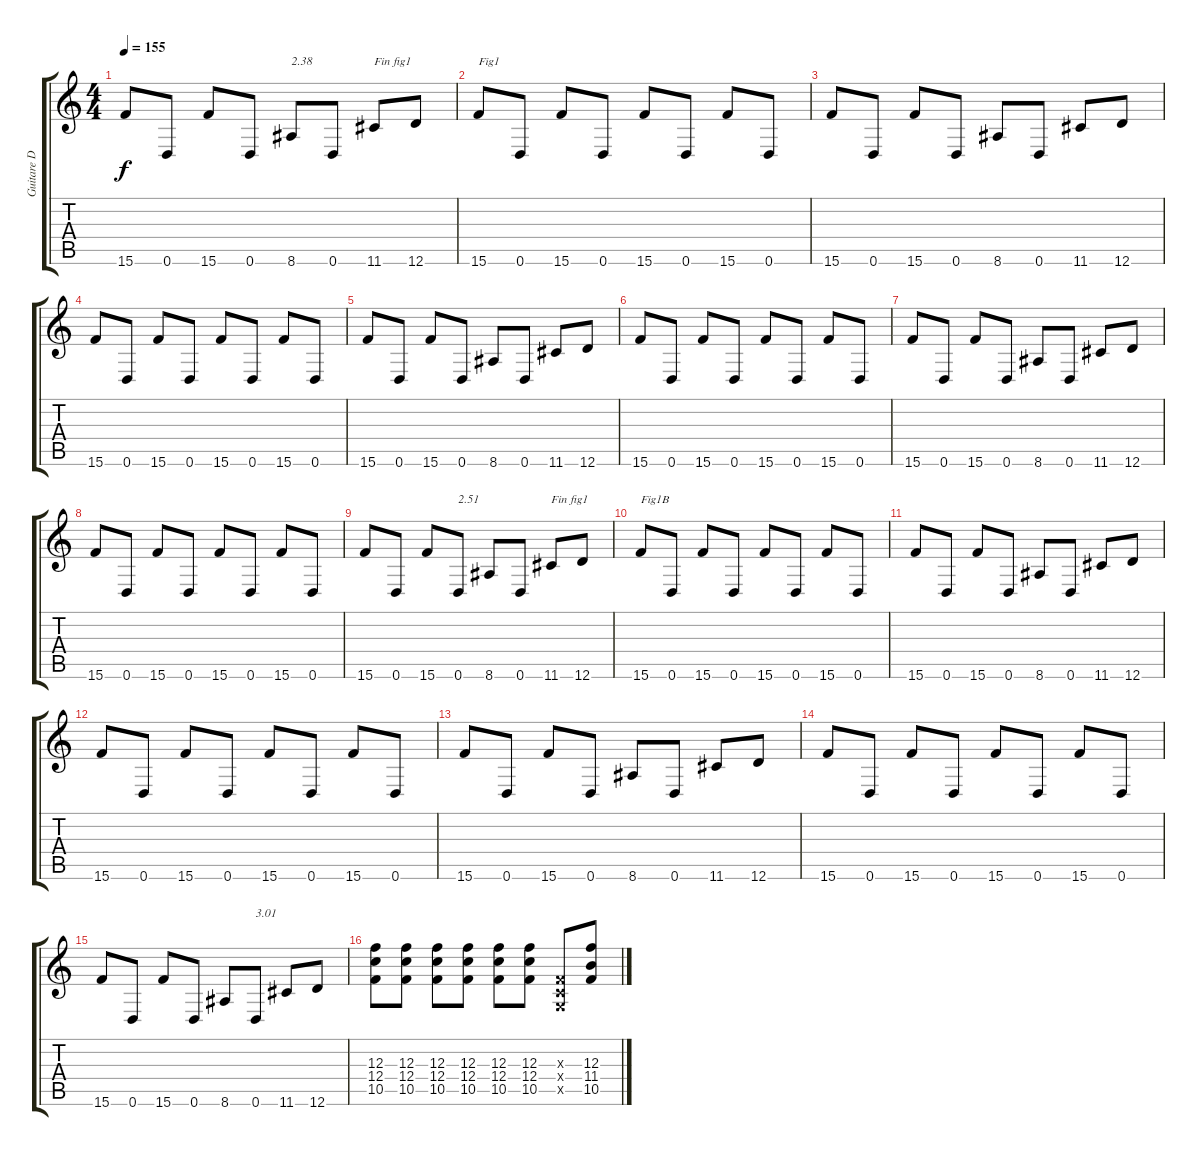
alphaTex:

\track ("Guitare D" "Guitare D") {instrument overdrivenguitar}
\staff {score tabs}
\tuning (D4 A3 F3 C3 G2 D2) {hide}
\ts (4 4)
\tempo 155
\clef g2
\ks c
15.6.8{dy f} 0.6.8 15.6.8 0.6.8 8.6.8{txt "2.38"} 0.6.8 11.6.8{txt "Fin fig1"} 12.6.8 |
15.6.8{txt "Fig1"} 0.6.8 15.6.8 0.6.8 15.6.8 0.6.8 15.6.8 0.6.8 |
15.6.8 0.6.8 15.6.8 0.6.8 8.6.8 0.6.8 11.6.8 12.6.8 |
15.6.8 0.6.8 15.6.8 0.6.8 15.6.8 0.6.8 15.6.8 0.6.8 |
15.6.8 0.6.8 15.6.8 0.6.8 8.6.8 0.6.8 11.6.8 12.6.8 |
15.6.8 0.6.8 15.6.8 0.6.8 15.6.8 0.6.8 15.6.8 0.6.8 |
15.6.8 0.6.8 15.6.8 0.6.8 8.6.8 0.6.8 11.6.8 12.6.8 |
15.6.8 0.6.8 15.6.8 0.6.8 15.6.8 0.6.8 15.6.8 0.6.8 |
15.6.8 0.6.8 15.6.8 0.6.8{txt "2.51"} 8.6.8 0.6.8 11.6.8{txt "Fin fig1"} 12.6.8 |
15.6.8{txt "Fig1B"} 0.6.8 15.6.8 0.6.8 15.6.8 0.6.8 15.6.8 0.6.8 |
15.6.8 0.6.8 15.6.8 0.6.8 8.6.8 0.6.8 11.6.8 12.6.8 |
15.6.8 0.6.8 15.6.8 0.6.8 15.6.8 0.6.8 15.6.8 0.6.8 |
15.6.8 0.6.8 15.6.8 0.6.8 8.6.8 0.6.8 11.6.8 12.6.8 |
15.6.8 0.6.8 15.6.8 0.6.8 15.6.8 0.6.8 15.6.8 0.6.8 |
15.6.8 0.6.8 15.6.8 0.6.8 8.6.8 0.6.8{txt "3.01"} 11.6.8 12.6.8 |
(12.3 12.4 10.5).8 (12.3 12.4 10.5).8 (12.3 12.4 10.5).8 (12.3 12.4 10.5).8 (12.3 12.4 10.5).8 (12.3 12.4 10.5).8 (0.3{x} 0.4{x} 0.5{x}).8 (12.3 11.4 10.5).8
